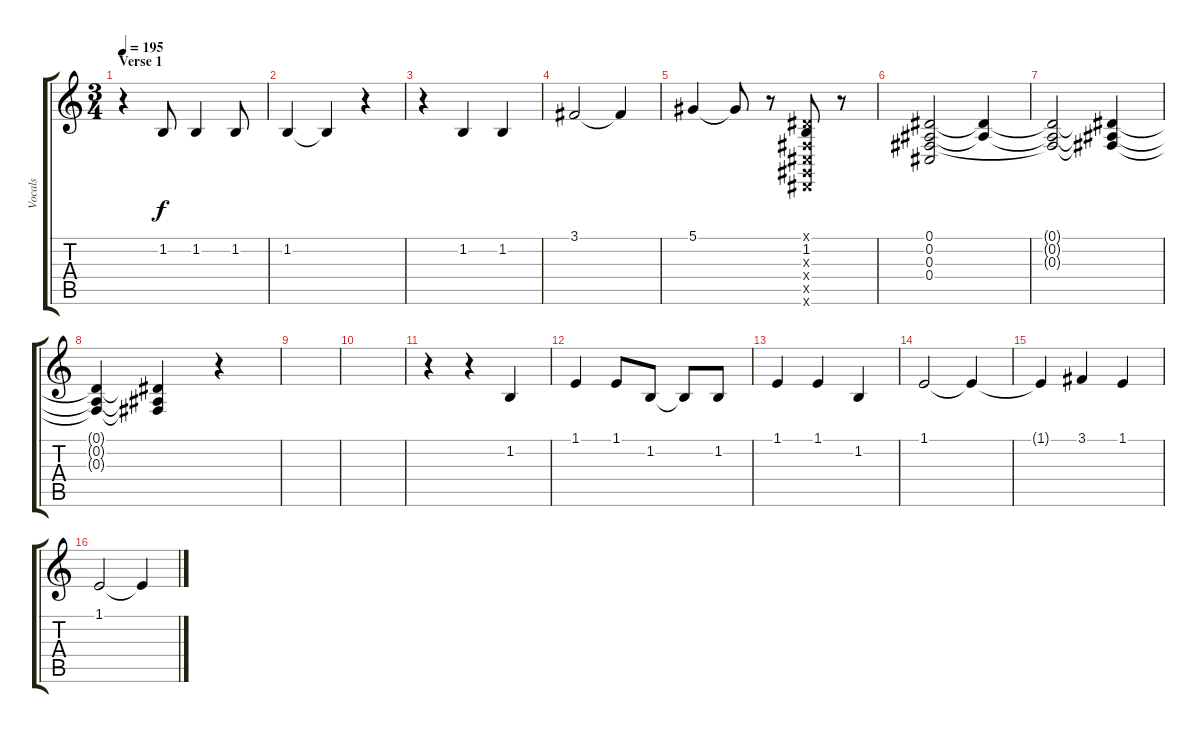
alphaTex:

\track ("Vocals" "Vocals") {instrument violin}
\staff {score tabs}
\tuning (Eb4 Bb3 Gb3 Db3 Ab2 Eb2) {hide}
\ts (3 4)
\section ("" "Verse 1")
\tempo 195
\clef g2
\ks c
r.4{dy f instrument violin} 1.2.8 1.2.4 1.2.8 |
1.2.4 1.2{t}.4 r.4 |
r.4 1.2.4 1.2.4 |
3.1.2 3.1{t}.4 |
5.1.4 5.1{t}.8 r.8 (0.1{x} 1.2 0.3{x} 0.4{x} 0.5{x} 0.6{x}).8 r.8 |
(0.1 0.2 0.3 0.4).2{volume 16 instrument seashore} (0.1{t} 0.2{t}).4 |
(0.1{t} 0.2{t} 0.3{t}).2 (0.1{t} 0.2{t} 0.3{t}).4 |
(0.1{t} 0.2{t} 0.3{t}).4 (0.1{t} 0.2{t} 0.3{t}).4 r.4 |
|
|
r.4{volume 14 instrument violin} r.4 1.2.4 |
1.1.4 1.1.8 1.2.8 1.2{t}.8 1.2.8 |
1.1.4 1.1.4 1.2.4 |
1.1.2 1.1{t}.4 |
1.1{t}.4 3.1.4 1.1.4 |
1.1.2 1.1{t}.4
